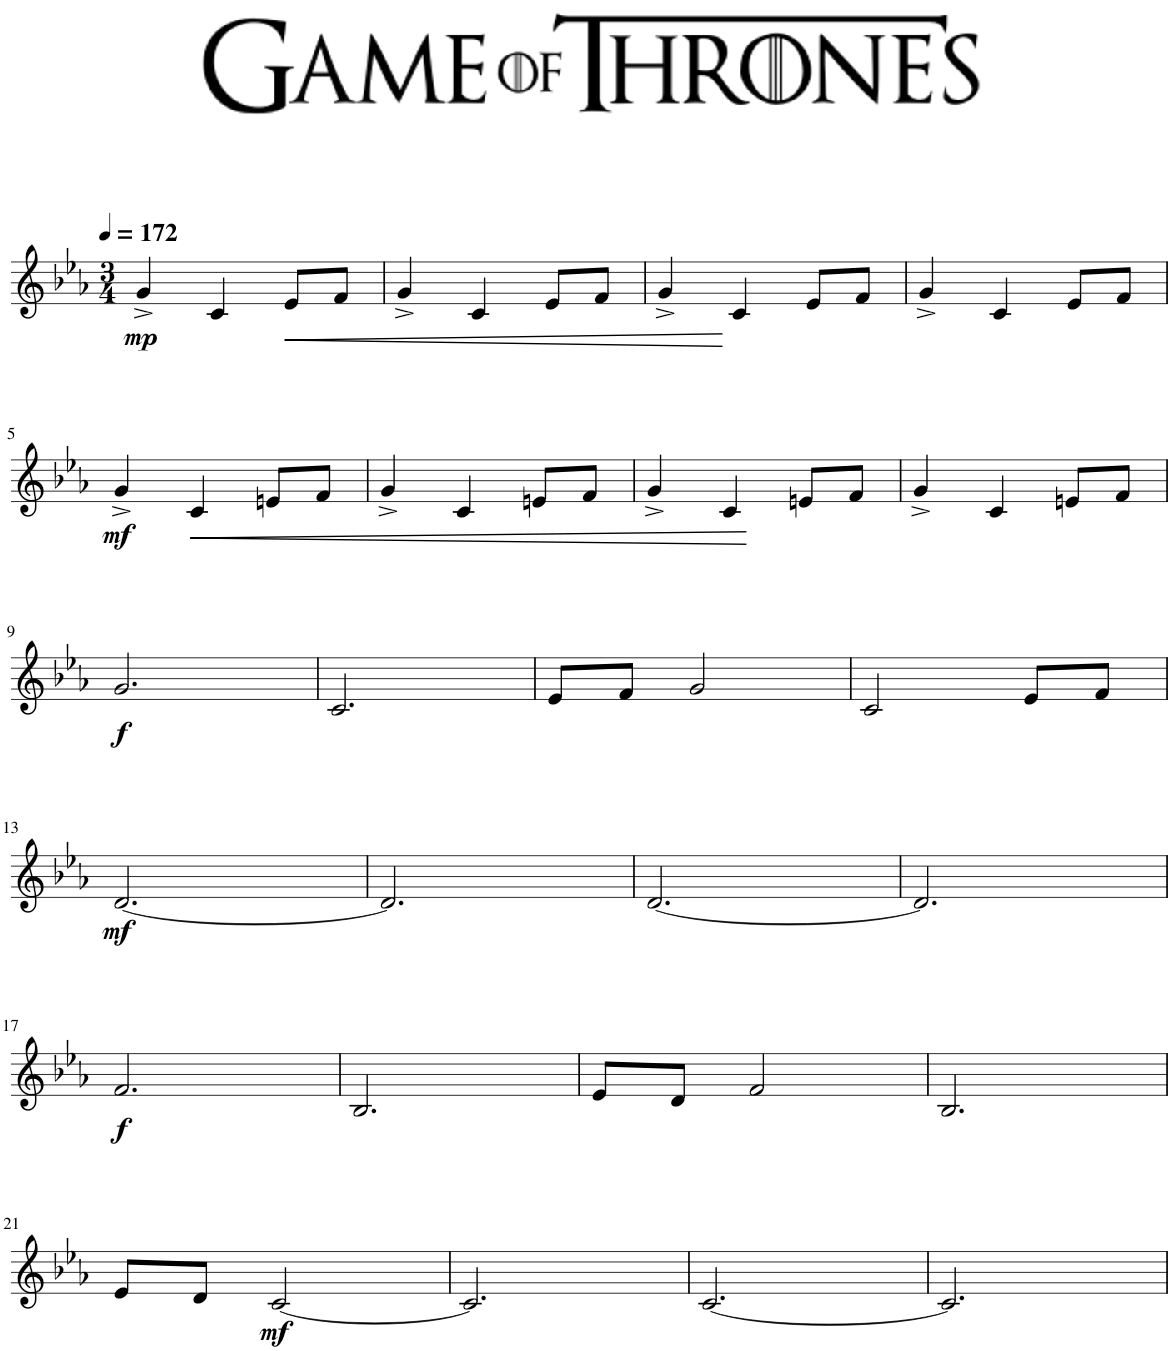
**kern	**dynam
*part1	*part1
*staff1	*staff1
*I"Piano	*
*I'Pno.	*
*clefG2	*
*k[b-e-a-]	*
*M3/4	*
*MM172	*
=1	=1
!	!LO:DY:b
4g^/	mp
4c/	.
!	!LO:HP:b
8e-/L	<
8f/J	.
.	[
=2	=2
4g^/	.
4c/	.
8e-/L	.
8f/J	.
=3	=3
4g^/	.
4c/	.
8e-/L	.
8f/J	.
=4	=4
4g^/	.
4c/	.
8e-/L	.
8f/J	.
!!LO:LB:g=z
=5	=5
!	!LO:DY:b
4g^/	mf
!	!LO:HP:b
4c/	<
8en/L	.
8f/J	.
.	[
=6	=6
4g^/	.
4c/	.
8en/L	.
8f/J	.
=7	=7
4g^/	.
4c/	.
8en/L	.
8f/J	.
=8	=8
4g^/	.
4c/	.
8en/L	.
8f/J	.
!!LO:LB:g=z
=9	=9
!	!LO:DY:b
2.g/	f
=10	=10
2.c/	.
=11	=11
8e-/L	.
8f/J	.
2g/	.
=12	=12
2c/	.
8e-/L	.
8f/J	.
!!LO:LB:g=z
=13	=13
!	!LO:DY:b
[2.d/	mf
=14	=14
2.d/]	.
=15	=15
[2.d/	.
=16	=16
2.d/]	.
!!LO:LB:g=z
=17	=17
!	!LO:DY:b
2.f/	f
=18	=18
2.B-/	.
=19	=19
8e-/L	.
8d/J	.
2f/	.
=20	=20
2.B-/	.
!!LO:LB:g=z
=21	=21
8e-/L	.
8d/J	.
!	!LO:DY:b
[2c/	mf
=22	=22
2.c/]	.
=23	=23
[2.c/	.
=24	=24
2.c/]	.
=	=
*-	*-
